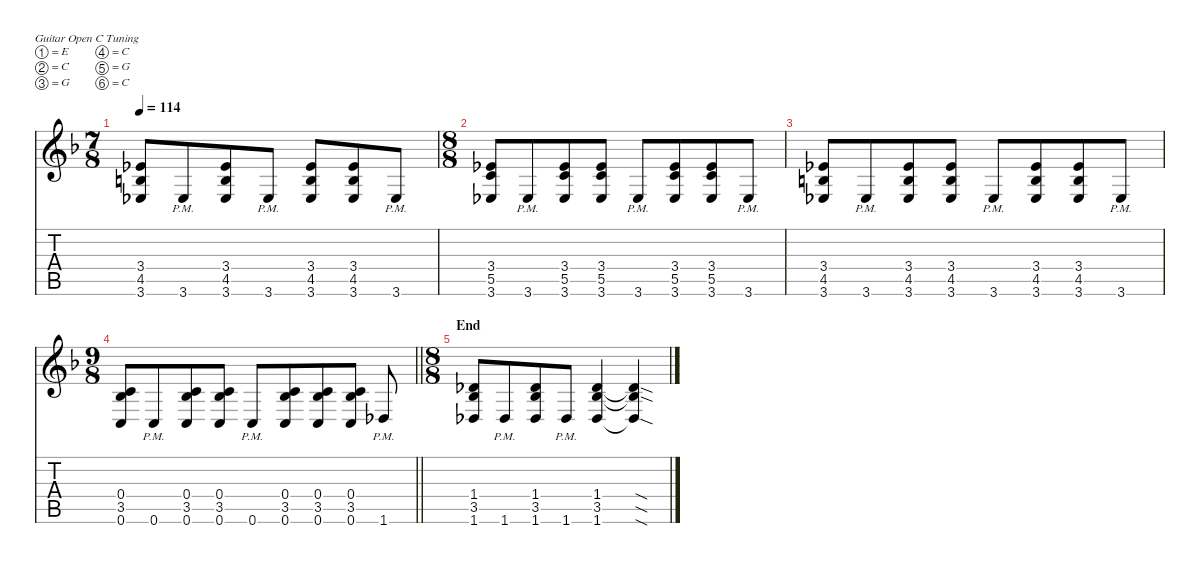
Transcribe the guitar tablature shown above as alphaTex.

\defaultSystemsLayout 4
\hideDynamics
\bracketExtendMode nobrackets
\singleTrackTrackNamePolicy hidden
\multiTrackTrackNamePolicy hidden
\firstSystemTrackNameMode fullname
\otherSystemsTrackNameOrientation horizontal
\track ("Guitar 1" "Gtr 1") {mute instrument electricguitarjazz}
\staff {score tabs}
\tuning (E4 C4 G3 C3 G2 C2)
\ts (7 8)
\beaming (8 4 4 4 4)
\tempo 114
\clef g2
\ks dminor
(3.4{acc b} 4.5{acc forcenatural} 3.6{acc b}).8{dy f beam Up} 3.6{pm acc b}.8{beam Up} (3.4{acc b} 4.5{acc forcenatural} 3.6{acc b}).8{beam Up} 3.6{pm acc b}.8{beam Up} (3.4{acc b} 4.5{acc forcenatural} 3.6{acc b}).8{beam Up} (3.4{acc b} 4.5{acc forcenatural} 3.6{acc b}).8{beam Up} 3.6{pm acc b}.8{beam Up} |
\ts (8 8)
\beaming (8 4 4 4 4)
(3.4{acc b} 5.5{acc forcenatural} 3.6{acc b}).8{beam Up} 3.6{pm acc b}.8{beam Up} (3.4{acc b} 5.5{acc forcenatural} 3.6{acc b}).8{beam Up} (3.4{acc b} 5.5{acc forcenatural} 3.6{acc b}).8{beam Up} 3.6{pm acc b}.8{beam Up} (3.4{acc b} 5.5{acc forcenatural} 3.6{acc b}).8{beam Up} (3.4{acc b} 5.5{acc forcenatural} 3.6{acc b}).8{beam Up} 3.6{pm acc b}.8{beam Up} |
(3.4{acc b} 4.5{acc forcenatural} 3.6{acc b}).8{beam Up} 3.6{pm acc b}.8{beam Up} (3.4{acc b} 4.5{acc forcenatural} 3.6{acc b}).8{beam Up} (3.4{acc b} 4.5{acc forcenatural} 3.6{acc b}).8{beam Up} 3.6{pm acc b}.8{beam Up} (3.4{acc b} 4.5{acc forcenatural} 3.6{acc b}).8{beam Up} (3.4{acc b} 4.5{acc forcenatural} 3.6{acc b}).8{beam Up} 3.6{pm acc b}.8{beam Up} |
\ts (9 8)
\beaming (8 4 4 4 4)
\barLineRight lightlight
(0.4{acc forcenatural} 3.5{acc b} 0.6{acc forcenatural}).8{beam Up} 0.6{pm acc forcenatural}.8{beam Up} (0.4{acc forcenatural} 3.5{acc b} 0.6{acc forcenatural}).8{beam Up} (0.4{acc forcenatural} 3.5{acc b} 0.6{acc forcenatural}).8{beam Up} 0.6{pm acc forcenatural}.8{beam Up} (0.4{acc forcenatural} 3.5{acc b} 0.6{acc forcenatural}).8{beam Up} (0.4{acc forcenatural} 3.5{acc b} 0.6{acc forcenatural}).8{beam Up} (0.4{acc forcenatural} 3.5{acc b} 0.6{acc forcenatural}).8{beam Up} 1.6{pm acc b}.8{beam Up} |
\ts (8 8)
\beaming (8 4 4 4 4)
\section ("" "End")
(1.4{acc b} 3.5{acc b} 1.6{acc b}).8{beam Up} 1.6{pm acc b}.8{beam Up} (1.4{acc b} 3.5{acc b} 1.6{acc b}).8{beam Up} 1.6{pm acc b}.8{beam Up} (1.4{acc b} 3.5{acc b} 1.6{acc b}).4{beam Up} (1.4{sod t acc b} 3.5{sod t acc b} 1.6{sod t acc b}).4{beam Up}
